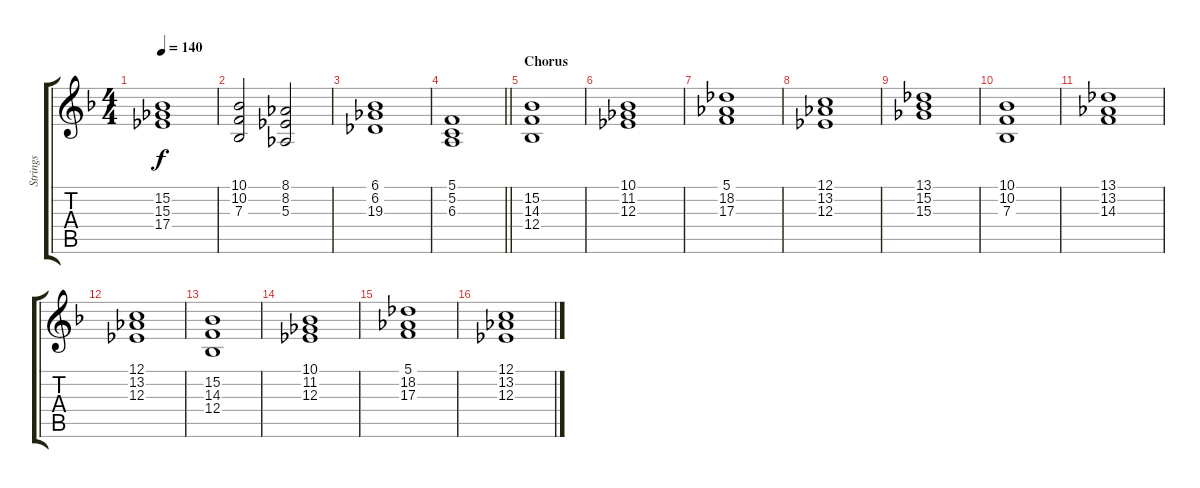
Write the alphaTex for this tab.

\track ("Strings" "Strings") {instrument stringensemble1}
\staff {score tabs}
\tuning (C4 G3 Eb3 Bb2 F2 C2) {hide}
\ts (4 4)
\tempo 140
\clef g2
\ks dminor
(15.2 15.3 17.4).1{dy f} |
(10.1 10.2 7.3).2 (8.1 8.2 5.3).2 |
(6.1 6.2 19.3).1 |
\barLineRight lightlight
(5.1 5.2 6.3).1 |
\section ("" "Chorus")
(15.2 14.3 12.4).1 |
(10.1 11.2 12.3).1 |
(5.1 18.2 17.3).1 |
(12.1 13.2 12.3).1 |
(13.1 15.2 15.3).1 |
(10.1 10.2 7.3).1 |
(13.1 13.2 14.3).1 |
(12.1 13.2 12.3).1 |
(15.2 14.3 12.4).1 |
(10.1 11.2 12.3).1 |
(5.1 18.2 17.3).1 |
(12.1 13.2 12.3).1
